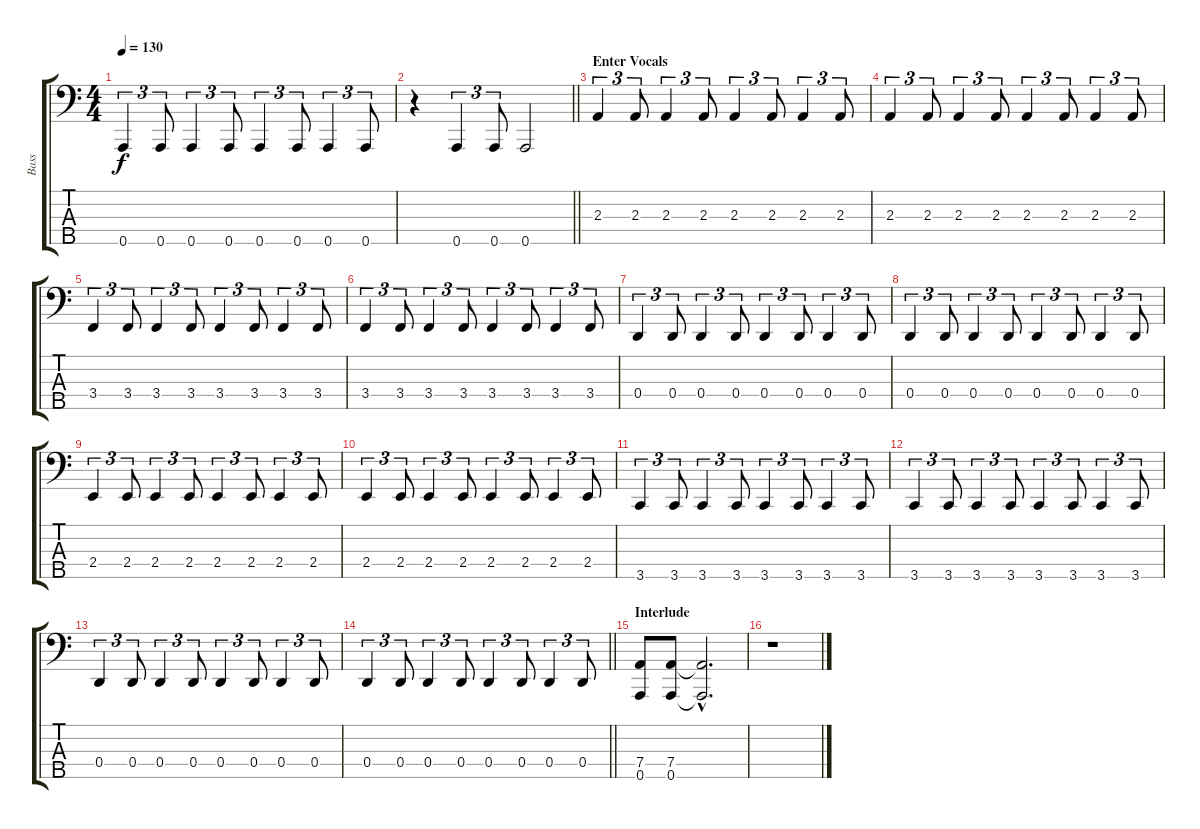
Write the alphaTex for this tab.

\track ("Bass" "Bass") {instrument electricbassfinger}
\staff {score tabs}
\tuning (F2 C2 G1 D1 A0) {hide}
\ts (4 4)
\tempo 130
\clef f4
\ks c
0.5.4{tu (3 2) dy f} 0.5.8{tu (3 2)} 0.5.4{tu (3 2)} 0.5.8{tu (3 2)} 0.5.4{tu (3 2)} 0.5.8{tu (3 2)} 0.5.4{tu (3 2)} 0.5.8{tu (3 2)} |
\barLineRight lightlight
r.4 0.5.4{tu (3 2)} 0.5.8{tu (3 2)} 0.5.2 |
\section ("" "Enter Vocals")
2.3.4{tu (3 2)} 2.3.8{tu (3 2)} 2.3.4{tu (3 2)} 2.3.8{tu (3 2)} 2.3.4{tu (3 2)} 2.3.8{tu (3 2)} 2.3.4{tu (3 2)} 2.3.8{tu (3 2)} |
2.3.4{tu (3 2)} 2.3.8{tu (3 2)} 2.3.4{tu (3 2)} 2.3.8{tu (3 2)} 2.3.4{tu (3 2)} 2.3.8{tu (3 2)} 2.3.4{tu (3 2)} 2.3.8{tu (3 2)} |
3.4.4{tu (3 2)} 3.4.8{tu (3 2)} 3.4.4{tu (3 2)} 3.4.8{tu (3 2)} 3.4.4{tu (3 2)} 3.4.8{tu (3 2)} 3.4.4{tu (3 2)} 3.4.8{tu (3 2)} |
3.4.4{tu (3 2)} 3.4.8{tu (3 2)} 3.4.4{tu (3 2)} 3.4.8{tu (3 2)} 3.4.4{tu (3 2)} 3.4.8{tu (3 2)} 3.4.4{tu (3 2)} 3.4.8{tu (3 2)} |
0.4.4{tu (3 2)} 0.4.8{tu (3 2)} 0.4.4{tu (3 2)} 0.4.8{tu (3 2)} 0.4.4{tu (3 2)} 0.4.8{tu (3 2)} 0.4.4{tu (3 2)} 0.4.8{tu (3 2)} |
0.4.4{tu (3 2)} 0.4.8{tu (3 2)} 0.4.4{tu (3 2)} 0.4.8{tu (3 2)} 0.4.4{tu (3 2)} 0.4.8{tu (3 2)} 0.4.4{tu (3 2)} 0.4.8{tu (3 2)} |
2.4.4{tu (3 2)} 2.4.8{tu (3 2)} 2.4.4{tu (3 2)} 2.4.8{tu (3 2)} 2.4.4{tu (3 2)} 2.4.8{tu (3 2)} 2.4.4{tu (3 2)} 2.4.8{tu (3 2)} |
2.4.4{tu (3 2)} 2.4.8{tu (3 2)} 2.4.4{tu (3 2)} 2.4.8{tu (3 2)} 2.4.4{tu (3 2)} 2.4.8{tu (3 2)} 2.4.4{tu (3 2)} 2.4.8{tu (3 2)} |
3.5.4{tu (3 2)} 3.5.8{tu (3 2)} 3.5.4{tu (3 2)} 3.5.8{tu (3 2)} 3.5.4{tu (3 2)} 3.5.8{tu (3 2)} 3.5.4{tu (3 2)} 3.5.8{tu (3 2)} |
3.5.4{tu (3 2)} 3.5.8{tu (3 2)} 3.5.4{tu (3 2)} 3.5.8{tu (3 2)} 3.5.4{tu (3 2)} 3.5.8{tu (3 2)} 3.5.4{tu (3 2)} 3.5.8{tu (3 2)} |
0.4.4{tu (3 2)} 0.4.8{tu (3 2)} 0.4.4{tu (3 2)} 0.4.8{tu (3 2)} 0.4.4{tu (3 2)} 0.4.8{tu (3 2)} 0.4.4{tu (3 2)} 0.4.8{tu (3 2)} |
\barLineRight lightlight
0.4.4{tu (3 2)} 0.4.8{tu (3 2)} 0.4.4{tu (3 2)} 0.4.8{tu (3 2)} 0.4.4{tu (3 2)} 0.4.8{tu (3 2)} 0.4.4{tu (3 2)} 0.4.8{tu (3 2)} |
\section ("" "Interlude")
(7.4 0.5).8 (7.4 0.5).8 (7.4{hac t} 0.5{hac t}).2{d} |
r.1
